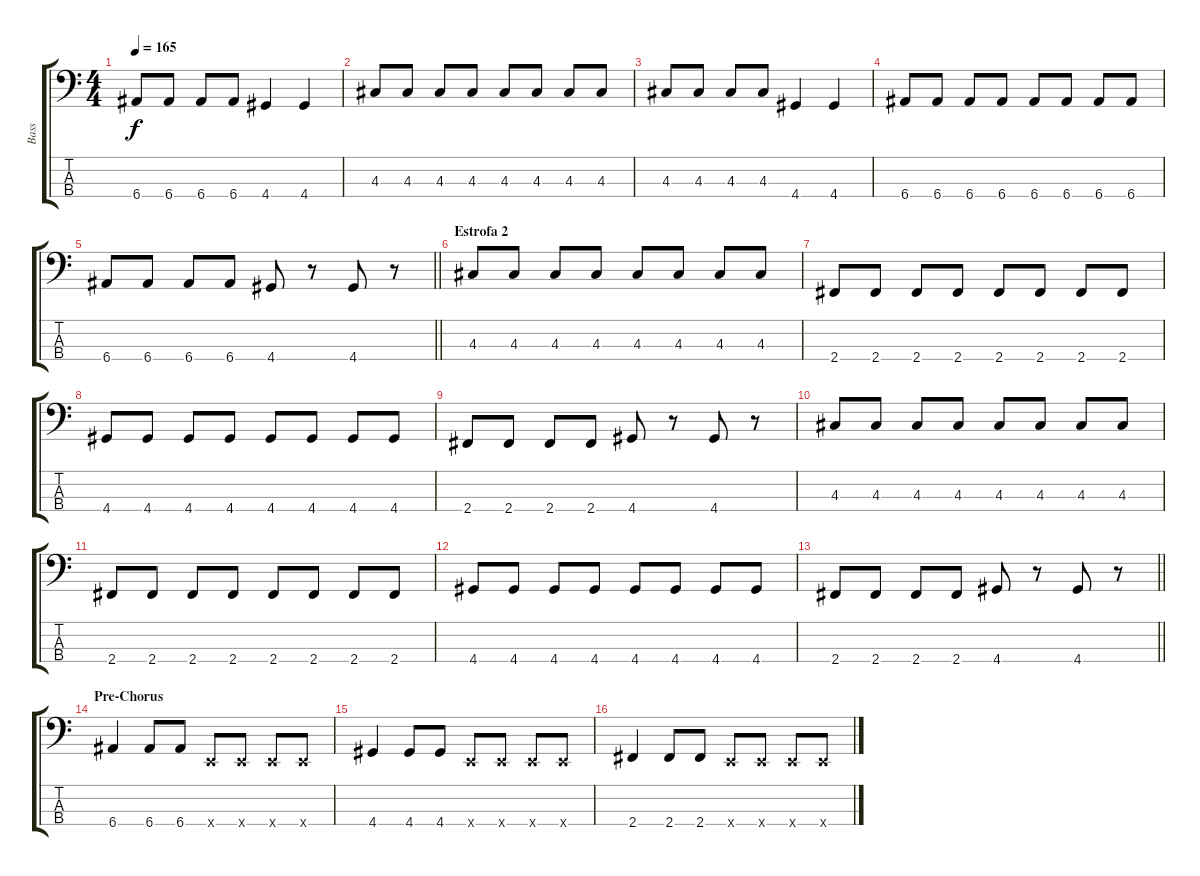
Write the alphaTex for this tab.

\track ("Bass" "Bass") {instrument electricbassfinger}
\staff {score tabs}
\tuning (G2 D2 A1 E1) {hide}
\ts (4 4)
\tempo 165
\clef f4
\ks c
6.4.8{dy f} 6.4.8 6.4.8 6.4.8 4.4.4 4.4.4 |
4.3.8 4.3.8 4.3.8 4.3.8 4.3.8 4.3.8 4.3.8 4.3.8 |
4.3.8 4.3.8 4.3.8 4.3.8 4.4.4 4.4.4 |
6.4.8 6.4.8 6.4.8 6.4.8 6.4.8 6.4.8 6.4.8 6.4.8 |
\barLineRight lightlight
6.4.8 6.4.8 6.4.8 6.4.8 4.4.8 r.8 4.4.8 r.8 |
\section ("" "Estrofa 2")
4.3.8 4.3.8 4.3.8 4.3.8 4.3.8 4.3.8 4.3.8 4.3.8 |
2.4.8 2.4.8 2.4.8 2.4.8 2.4.8 2.4.8 2.4.8 2.4.8 |
4.4.8 4.4.8 4.4.8 4.4.8 4.4.8 4.4.8 4.4.8 4.4.8 |
2.4.8 2.4.8 2.4.8 2.4.8 4.4.8 r.8 4.4.8 r.8 |
4.3.8 4.3.8 4.3.8 4.3.8 4.3.8 4.3.8 4.3.8 4.3.8 |
2.4.8 2.4.8 2.4.8 2.4.8 2.4.8 2.4.8 2.4.8 2.4.8 |
4.4.8 4.4.8 4.4.8 4.4.8 4.4.8 4.4.8 4.4.8 4.4.8 |
\barLineRight lightlight
2.4.8 2.4.8 2.4.8 2.4.8 4.4.8 r.8 4.4.8 r.8 |
\section ("" "Pre-Chorus")
6.4.4 6.4.8 6.4.8 0.4{x}.8 0.4{x}.8 0.4{x}.8 0.4{x}.8 |
4.4.4 4.4.8 4.4.8 0.4{x}.8 0.4{x}.8 0.4{x}.8 0.4{x}.8 |
2.4.4 2.4.8 2.4.8 0.4{x}.8 0.4{x}.8 0.4{x}.8 0.4{x}.8
